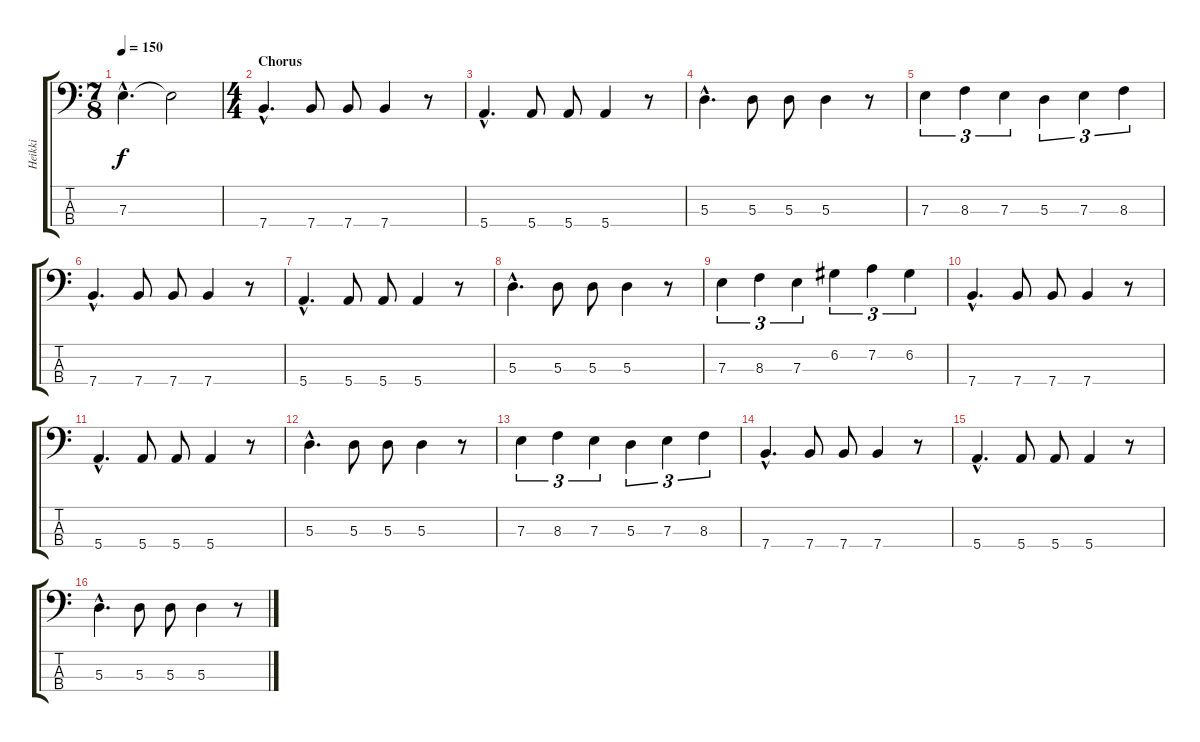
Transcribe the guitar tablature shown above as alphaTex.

\track ("Heikki" "Heikki") {instrument electricbassfinger}
\staff {score tabs}
\tuning (G2 D2 A1 E1) {hide}
\ts (7 8)
\tempo 150
\clef f4
\ks c
7.3{hac t}.4{d dy f} 7.3{t}.2 |
\ts (4 4)
\section ("" "Chorus")
7.4{hac}.4{d} 7.4.8 7.4.8 7.4.4 r.8 |
5.4{hac}.4{d} 5.4.8 5.4.8 5.4.4 r.8 |
5.3{hac}.4{d} 5.3.8 5.3.8 5.3.4 r.8 |
7.3.4{tu (3 2)} 8.3.4{tu (3 2)} 7.3.4{tu (3 2)} 5.3.4{tu (3 2)} 7.3.4{tu (3 2)} 8.3.4{tu (3 2)} |
7.4{hac}.4{d} 7.4.8 7.4.8 7.4.4 r.8 |
5.4{hac}.4{d} 5.4.8 5.4.8 5.4.4 r.8 |
5.3{hac}.4{d} 5.3.8 5.3.8 5.3.4 r.8 |
7.3.4{tu (3 2)} 8.3.4{tu (3 2)} 7.3.4{tu (3 2)} 6.2.4{tu (3 2)} 7.2.4{tu (3 2)} 6.2.4{tu (3 2)} |
7.4{hac}.4{d} 7.4.8 7.4.8 7.4.4 r.8 |
5.4{hac}.4{d} 5.4.8 5.4.8 5.4.4 r.8 |
5.3{hac}.4{d} 5.3.8 5.3.8 5.3.4 r.8 |
7.3.4{tu (3 2)} 8.3.4{tu (3 2)} 7.3.4{tu (3 2)} 5.3.4{tu (3 2)} 7.3.4{tu (3 2)} 8.3.4{tu (3 2)} |
7.4{hac}.4{d} 7.4.8 7.4.8 7.4.4 r.8 |
5.4{hac}.4{d} 5.4.8 5.4.8 5.4.4 r.8 |
5.3{hac}.4{d} 5.3.8 5.3.8 5.3.4 r.8
